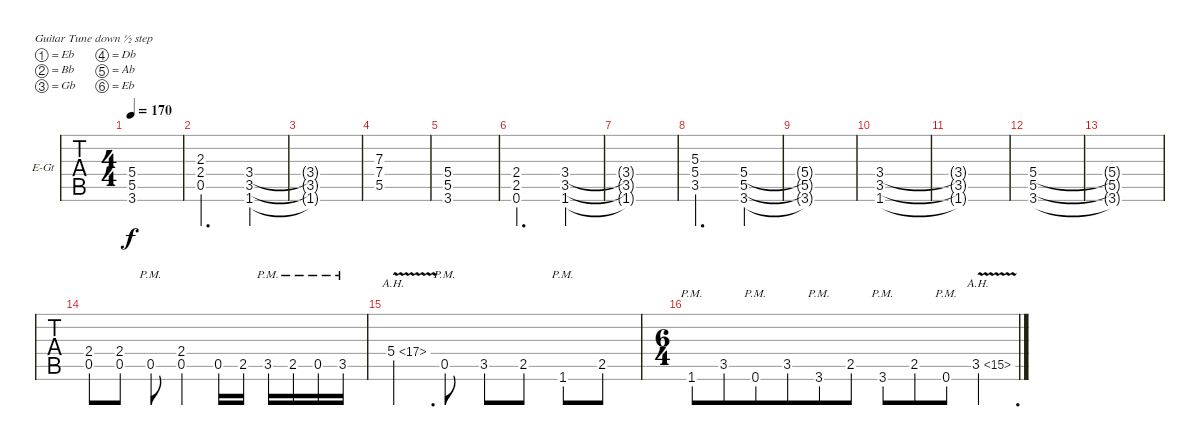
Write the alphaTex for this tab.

\bracketExtendMode groupsimilarinstruments
\firstSystemTrackNameOrientation horizontal
\otherSystemsTrackNameOrientation horizontal
\track ("Илья Мамонтов" "E-Gt") {instrument distortionguitar}
\staff {tabs}
\tuning (Eb4 Bb3 Gb3 Db3 Ab2 Eb2)
\ts (4 4)
\tempo 170
\clef g2
\ks c
(5.4 5.5 3.6).1{dy f} |
(2.3 2.4 0.5).2{d} (3.4 3.5 1.6).4 |
(3.4{t} 3.5{t} 1.6{t}).1 |
(7.3 7.4 5.5).1 |
(5.4 5.5 3.6).1 |
(2.4 2.5 0.6).2{d} (3.4 3.5 1.6).4 |
(3.4{t} 3.5{t} 1.6{t}).1 |
(5.3 5.4 3.5).2{d} (5.4 5.5 3.6).4 |
(5.4{t} 5.5{t} 3.6{t}).1 |
(3.4 3.5 1.6).1 |
(3.4{t} 3.5{t} 1.6{t}).1 |
(5.4 5.5 3.6).1 |
(5.4{t} 5.5{t} 3.6{t}).1 |
(2.4 0.5).8 (2.4 0.5).8 0.5{pm}.8 (2.4 0.5).4 0.5.16 2.5.16 3.5{pm}.16 2.5{pm}.16 0.5{pm}.16 3.5{pm}.16 |
5.4{ah 12 v}.4{d} 0.5{pm}.8 3.5.8 2.5.8 1.6{pm}.8 2.5.8 |
\ts (6 4)
\beaming (8 6 6)
1.6{pm}.8 3.5.8 0.6{pm}.8 3.5.8 3.6{pm}.8 2.5.8 3.6{pm}.8 2.5.8 0.6{pm}.8 3.5{ah 12 v}.4{d}
